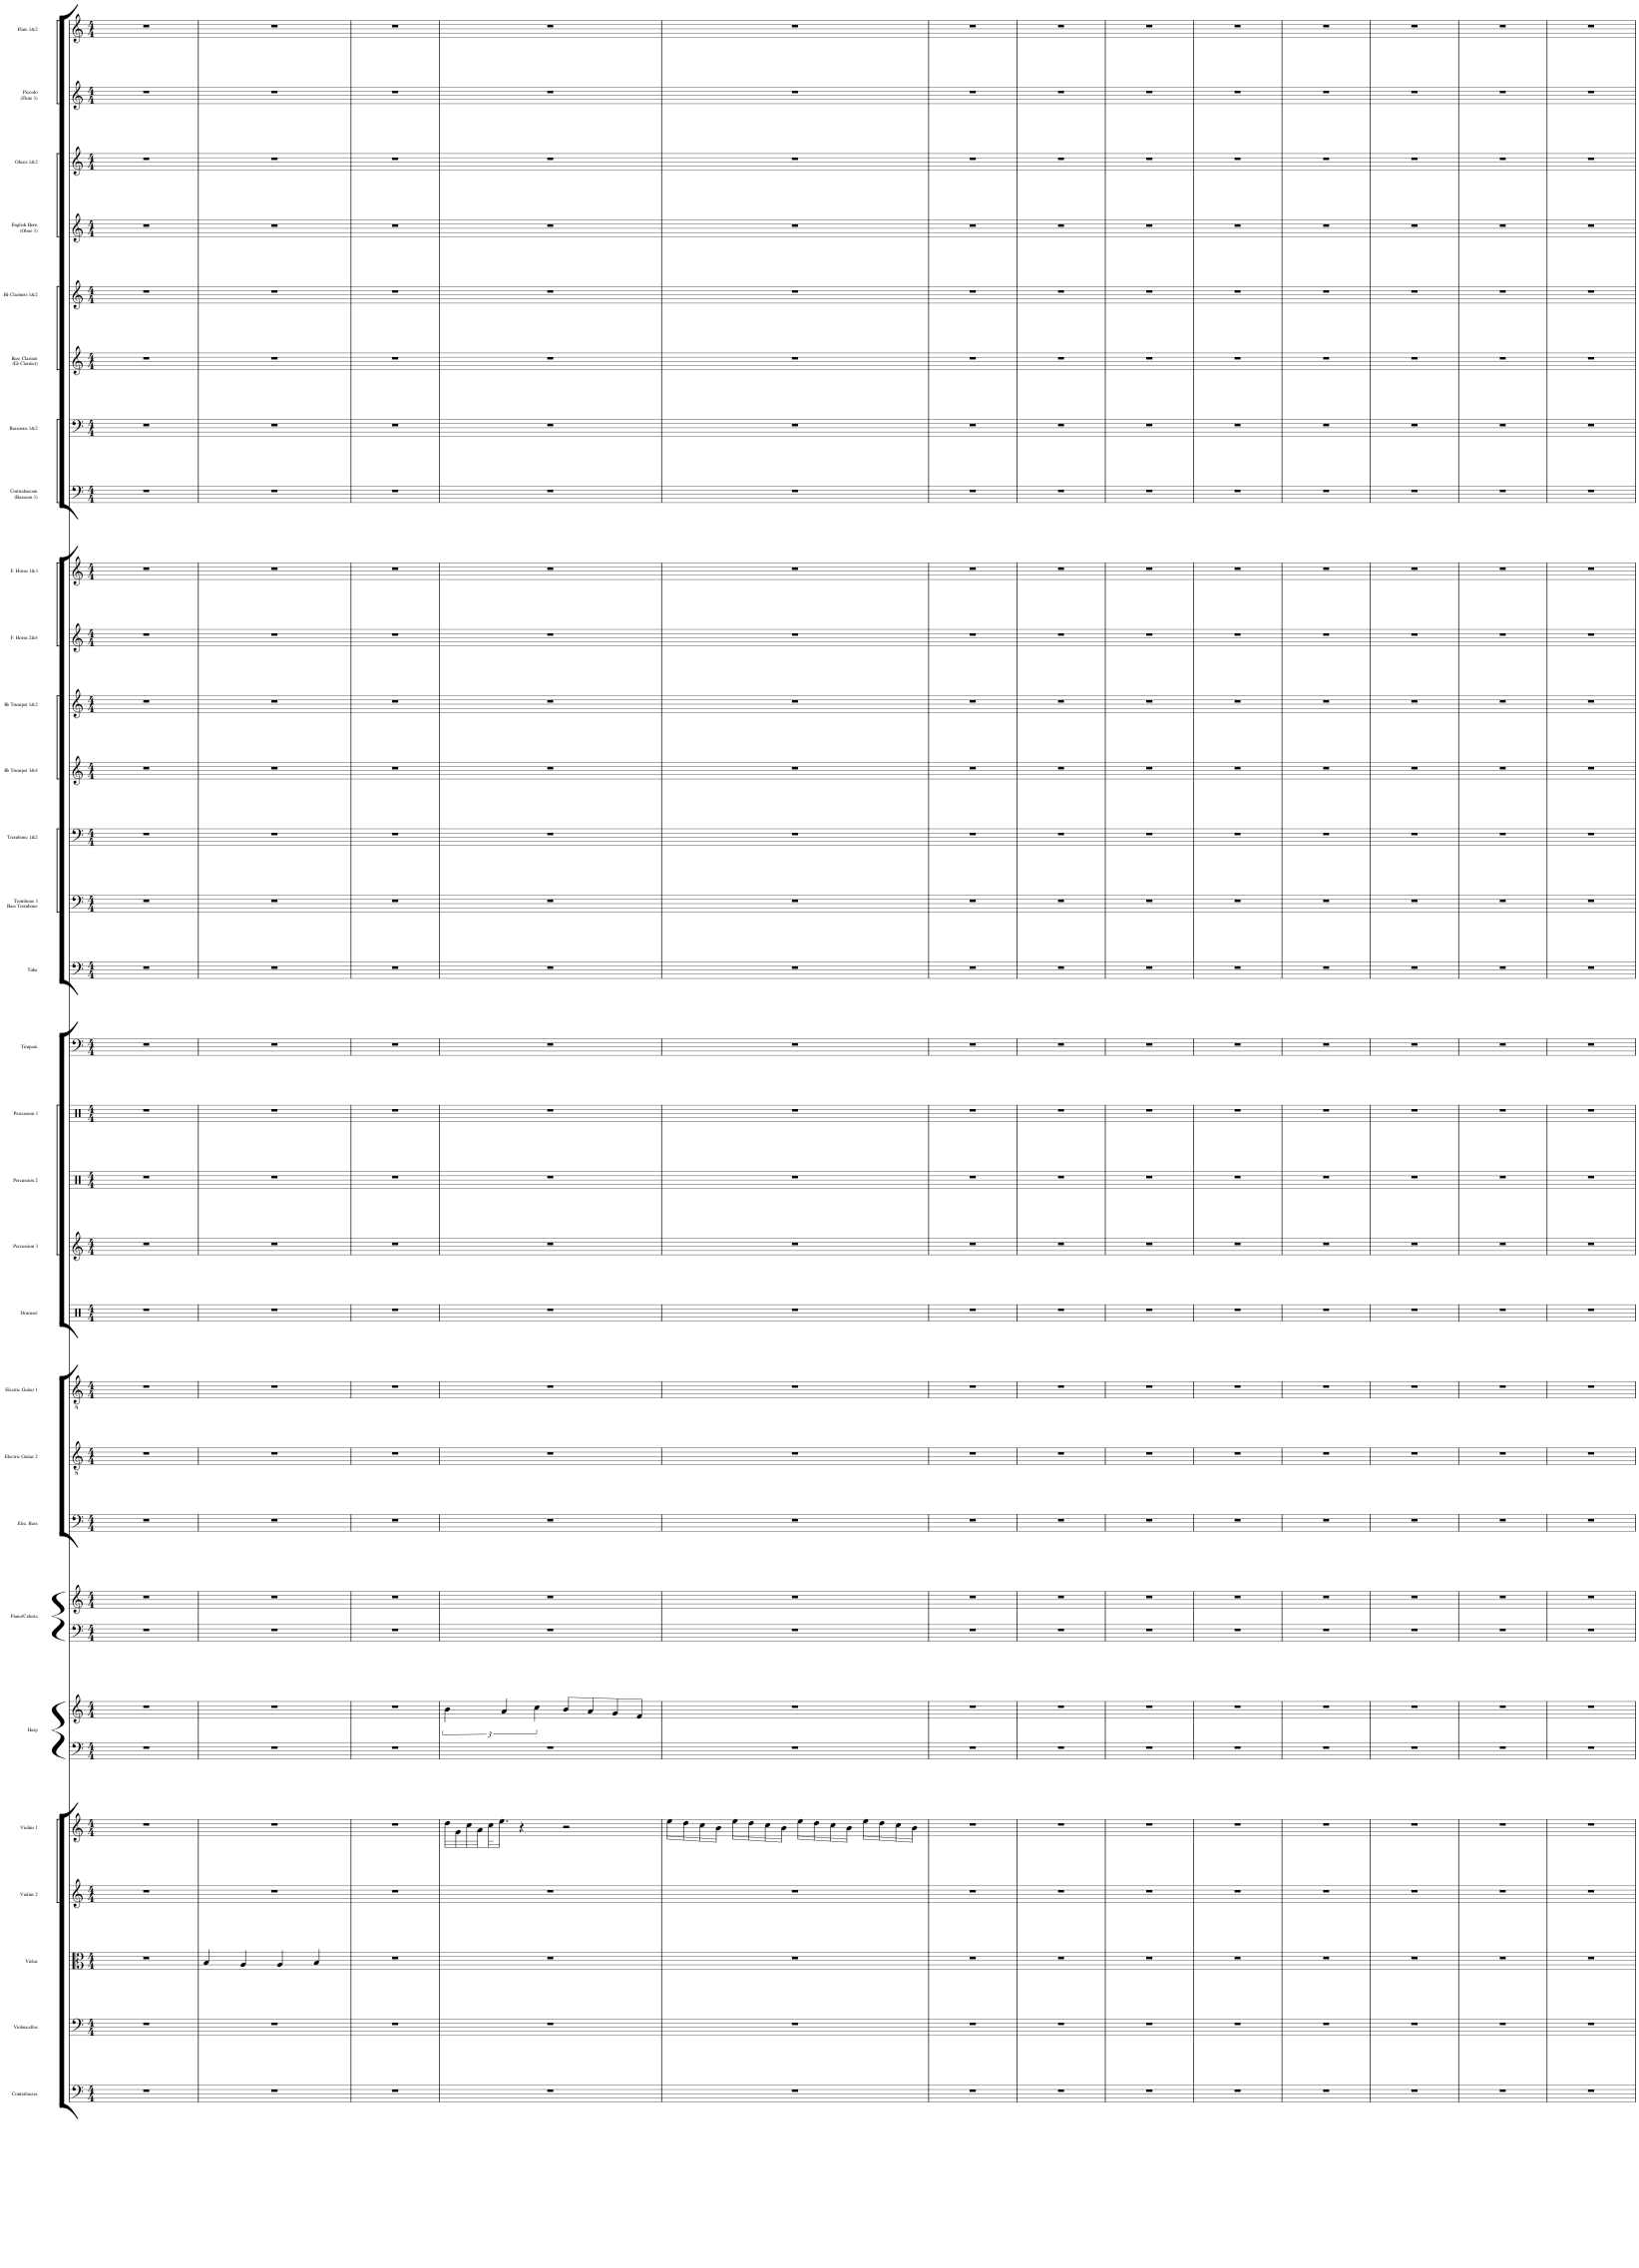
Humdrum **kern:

**kern	**kern	**kern	**kern	**kern	**kern	**kern	**kern	**kern	**kern	**kern	**kern	**kern	**kern	**kern	**kern	**kern	**kern	**kern	**kern	**kern	**kern	**kern	**kern	**kern	**kern	**kern	**kern	**kern	**kern	**kern	**kern
*part30	*part29	*part28	*part27	*part26	*part25	*part25	*part24	*part24	*part23	*part22	*part21	*part20	*part19	*part18	*part17	*part16	*part15	*part14	*part13	*part12	*part11	*part10	*part9	*part8	*part7	*part6	*part5	*part4	*part3	*part2	*part1
*staff32	*staff31	*staff30	*staff29	*staff28	*staff27	*staff26	*staff25	*staff24	*staff23	*staff22	*staff21	*staff20	*staff19	*staff18	*staff17	*staff16	*staff15	*staff14	*staff13	*staff12	*staff11	*staff10	*staff9	*staff8	*staff7	*staff6	*staff5	*staff4	*staff3	*staff2	*staff1
*I"Contrabasses	*I"Violoncellos	*I"Violas	*I"Violins 2	*I"Violins 1	*I"Harp	*	*I"Piano/Celesta	*	*I"Elec. Bass	*I"Electric Guitar 2	*I"Electric Guitar 1	*I"Drumset	*I"Percussion 3	*I"Percussion 2	*I"Percussion 1	*I"Timpani	*I"Tuba	*I"Trombone 3 Bass Trombone	*I"Trombone 1&amp;2	*I"Bb Trumpet 3&amp;4	*I"Bb Trumpet 1&amp;2	*I"F. Horns 2&amp;4	*I"F. Horns 1&amp;3	*I"Contrabasoon (Bassoon 3)	*I"Bassoons 1&amp;2	*I"Bass Clarinet  (Eb Clarniet)	*I"Bb Clarinets 1&amp;2	*I"English Horn (Oboe 3)	*I"Oboes 1&amp;2	*I"Piccolo (Flute 3)	*I"Flute 1&amp;2
*I'Cbs.	*I'Vcs.	*I'Vlas.	*I'Vlns. 2	*I'Vlns. 1	*I'Hrp.	*	*I'Pno. Cel.	*	*I'El. Bass	*I'E. Gtr. 2	*I'E. Gtr. 1	*I'Drs.	*I'Perc. 3	*I'Perc. 2	*I'Perc. 1	*I'Timp.	*I'Tba.	*I'Tbn. 3 B. Tbn.	*I'Tbn. 1&amp;2	*I'Bb Tpt. 3&amp;4	*I'Bb Tpt. 1&amp;2	*I'F Hn. 2&amp;4	*I'F Hn. 1&amp;3	*I'Cbsn. (Bassoon 3)	*I'Bsns. 1&amp;2	*I'B. Cl.  (Eb Cl.)	*I'Bb Cl. 1&amp;2	*I'Eng. Hn. (Oboe 3)	*I'Ob. 1&amp;2	*I'Picc. (Fl. 3)	*I'Fl. 1&amp;2
*stria5	*stria5	*stria5	*stria5	*stria5	*stria5	*stria5	*stria5	*stria5	*stria5	*stria5	*stria5	*stria5	*stria5	*stria5	*stria5	*stria5	*stria5	*stria5	*stria5	*stria5	*stria5	*stria5	*stria5	*stria5	*stria5	*stria5	*stria5	*stria5	*stria5	*stria5	*stria5
*clefF4	*clefF4	*clefC3	*clefG2	*clefG2	*clefF4	*clefG2	*clefF4	*clefG2	*clefF4	*clefGv2	*clefGv2	*clefX	*clefG2	*clefX	*clefX	*clefF4	*clefF4	*clefF4	*clefF4	*clefG2	*clefG2	*clefG2	*clefG2	*clefF4	*clefF4	*clefG2	*clefG2	*clefG2	*clefG2	*clefG2	*clefG2
*Trd7c12	*	*	*	*	*	*	*	*	*Trd7c12	*	*	*	*Trd-14c-24	*	*	*	*	*	*	*Trd1c2	*Trd1c2	*Trd4c7	*Trd4c7	*Trd7c12	*	*Trd8c14	*Trd1c2	*Trd4c7	*	*Trd-7c-12	*
*k[]	*k[]	*k[]	*k[]	*k[]	*k[]	*k[]	*k[]	*k[]	*k[]	*k[]	*k[]	*k[]	*k[]	*k[]	*k[]	*k[]	*k[]	*k[]	*k[]	*k[]	*k[]	*k[]	*k[]	*k[]	*k[]	*k[]	*k[]	*k[]	*k[]	*k[]	*k[]
*M4/4	*M4/4	*M4/4	*M4/4	*M4/4	*M4/4	*M4/4	*M4/4	*M4/4	*M4/4	*M4/4	*M4/4	*M4/4	*M4/4	*M4/4	*M4/4	*M4/4	*M4/4	*M4/4	*M4/4	*M4/4	*M4/4	*M4/4	*M4/4	*M4/4	*M4/4	*M4/4	*M4/4	*M4/4	*M4/4	*M4/4	*M4/4
=1	=1	=1	=1	=1	=1	=1	=1	=1	=1	=1	=1	=1	=1	=1	=1	=1	=1	=1	=1	=1	=1	=1	=1	=1	=1	=1	=1	=1	=1	=1	=1
1r	1r	1r	1r	1r	1r	1r	1r	1r	1r	1r	1r	1r	1r	1r	1r	1r	1r	1r	1r	1r	1r	1r	1r	1r	1r	1r	1r	1r	1r	1r	1r
=2	=2	=2	=2	=2	=2	=2	=2	=2	=2	=2	=2	=2	=2	=2	=2	=2	=2	=2	=2	=2	=2	=2	=2	=2	=2	=2	=2	=2	=2	=2	=2
1r	1r	4B/	1r	1r	1r	1r	1r	1r	1r	1r	1r	1r	1r	1r	1r	1r	1r	1r	1r	1r	1r	1r	1r	1r	1r	1r	1r	1r	1r	1r	1r
.	.	4A/	.	.	.	.	.	.	.	.	.	.	.	.	.	.	.	.	.	.	.	.	.	.	.	.	.	.	.	.	.
.	.	4A/	.	.	.	.	.	.	.	.	.	.	.	.	.	.	.	.	.	.	.	.	.	.	.	.	.	.	.	.	.
.	.	4B/	.	.	.	.	.	.	.	.	.	.	.	.	.	.	.	.	.	.	.	.	.	.	.	.	.	.	.	.	.
=3	=3	=3	=3	=3	=3	=3	=3	=3	=3	=3	=3	=3	=3	=3	=3	=3	=3	=3	=3	=3	=3	=3	=3	=3	=3	=3	=3	=3	=3	=3	=3
1r	1r	1r	1r	1r	1r	1r	1r	1r	1r	1r	1r	1r	1r	1r	1r	1r	1r	1r	1r	1r	1r	1r	1r	1r	1r	1r	1r	1r	1r	1r	1r
=4	=4	=4	=4	=4	=4	=4	=4	=4	=4	=4	=4	=4	=4	=4	=4	=4	=4	=4	=4	=4	=4	=4	=4	=4	=4	=4	=4	=4	=4	=4	=4
1r	1r	1r	1r	32dd\LLL	1r	6b\	1r	1r	1r	1r	1r	1r	1r	1r	1r	1r	1r	1r	1r	1r	1r	1r	1r	1r	1r	1r	1r	1r	1r	1r	1r
.	.	.	.	32g\	.	.	.	.	.	.	.	.	.	.	.	.	.	.	.	.	.	.	.	.	.	.	.	.	.	.	.
.	.	.	.	32cc\	.	.	.	.	.	.	.	.	.	.	.	.	.	.	.	.	.	.	.	.	.	.	.	.	.	.	.
.	.	.	.	32a\	.	.	.	.	.	.	.	.	.	.	.	.	.	.	.	.	.	.	.	.	.	.	.	.	.	.	.
.	.	.	.	32cc\J	.	.	.	.	.	.	.	.	.	.	.	.	.	.	.	.	.	.	.	.	.	.	.	.	.	.	.
.	.	.	.	16.ee\JJ	.	.	.	.	.	.	.	.	.	.	.	.	.	.	.	.	.	.	.	.	.	.	.	.	.	.	.
.	.	.	.	.	.	6a/	.	.	.	.	.	.	.	.	.	.	.	.	.	.	.	.	.	.	.	.	.	.	.	.	.
.	.	.	.	4r	.	.	.	.	.	.	.	.	.	.	.	.	.	.	.	.	.	.	.	.	.	.	.	.	.	.	.
.	.	.	.	.	.	6cc\	.	.	.	.	.	.	.	.	.	.	.	.	.	.	.	.	.	.	.	.	.	.	.	.	.
.	.	.	.	2r	.	8b/L	.	.	.	.	.	.	.	.	.	.	.	.	.	.	.	.	.	.	.	.	.	.	.	.	.
.	.	.	.	.	.	8a/	.	.	.	.	.	.	.	.	.	.	.	.	.	.	.	.	.	.	.	.	.	.	.	.	.
.	.	.	.	.	.	8g/	.	.	.	.	.	.	.	.	.	.	.	.	.	.	.	.	.	.	.	.	.	.	.	.	.
.	.	.	.	.	.	8f/J	.	.	.	.	.	.	.	.	.	.	.	.	.	.	.	.	.	.	.	.	.	.	.	.	.
=5	=5	=5	=5	=5	=5	=5	=5	=5	=5	=5	=5	=5	=5	=5	=5	=5	=5	=5	=5	=5	=5	=5	=5	=5	=5	=5	=5	=5	=5	=5	=5
1r	1r	1r	1r	16ee\LL	1r	1r	1r	1r	1r	1r	1r	1r	1r	1r	1r	1r	1r	1r	1r	1r	1r	1r	1r	1r	1r	1r	1r	1r	1r	1r	1r
.	.	.	.	16dd\	.	.	.	.	.	.	.	.	.	.	.	.	.	.	.	.	.	.	.	.	.	.	.	.	.	.	.
.	.	.	.	16cc\	.	.	.	.	.	.	.	.	.	.	.	.	.	.	.	.	.	.	.	.	.	.	.	.	.	.	.
.	.	.	.	16b\JJ	.	.	.	.	.	.	.	.	.	.	.	.	.	.	.	.	.	.	.	.	.	.	.	.	.	.	.
.	.	.	.	16ee\LL	.	.	.	.	.	.	.	.	.	.	.	.	.	.	.	.	.	.	.	.	.	.	.	.	.	.	.
.	.	.	.	16dd\	.	.	.	.	.	.	.	.	.	.	.	.	.	.	.	.	.	.	.	.	.	.	.	.	.	.	.
.	.	.	.	16cc\	.	.	.	.	.	.	.	.	.	.	.	.	.	.	.	.	.	.	.	.	.	.	.	.	.	.	.
.	.	.	.	16b\JJ	.	.	.	.	.	.	.	.	.	.	.	.	.	.	.	.	.	.	.	.	.	.	.	.	.	.	.
.	.	.	.	16ee\LL	.	.	.	.	.	.	.	.	.	.	.	.	.	.	.	.	.	.	.	.	.	.	.	.	.	.	.
.	.	.	.	16dd\	.	.	.	.	.	.	.	.	.	.	.	.	.	.	.	.	.	.	.	.	.	.	.	.	.	.	.
.	.	.	.	16cc\	.	.	.	.	.	.	.	.	.	.	.	.	.	.	.	.	.	.	.	.	.	.	.	.	.	.	.
.	.	.	.	16b\JJ	.	.	.	.	.	.	.	.	.	.	.	.	.	.	.	.	.	.	.	.	.	.	.	.	.	.	.
.	.	.	.	16ee\LL	.	.	.	.	.	.	.	.	.	.	.	.	.	.	.	.	.	.	.	.	.	.	.	.	.	.	.
.	.	.	.	16dd\	.	.	.	.	.	.	.	.	.	.	.	.	.	.	.	.	.	.	.	.	.	.	.	.	.	.	.
.	.	.	.	16cc\	.	.	.	.	.	.	.	.	.	.	.	.	.	.	.	.	.	.	.	.	.	.	.	.	.	.	.
.	.	.	.	16b\JJ	.	.	.	.	.	.	.	.	.	.	.	.	.	.	.	.	.	.	.	.	.	.	.	.	.	.	.
=6	=6	=6	=6	=6	=6	=6	=6	=6	=6	=6	=6	=6	=6	=6	=6	=6	=6	=6	=6	=6	=6	=6	=6	=6	=6	=6	=6	=6	=6	=6	=6
1r	1r	1r	1r	1r	1r	1r	1r	1r	1r	1r	1r	1r	1r	1r	1r	1r	1r	1r	1r	1r	1r	1r	1r	1r	1r	1r	1r	1r	1r	1r	1r
=7	=7	=7	=7	=7	=7	=7	=7	=7	=7	=7	=7	=7	=7	=7	=7	=7	=7	=7	=7	=7	=7	=7	=7	=7	=7	=7	=7	=7	=7	=7	=7
1r	1r	1r	1r	1r	1r	1r	1r	1r	1r	1r	1r	1r	1r	1r	1r	1r	1r	1r	1r	1r	1r	1r	1r	1r	1r	1r	1r	1r	1r	1r	1r
=8	=8	=8	=8	=8	=8	=8	=8	=8	=8	=8	=8	=8	=8	=8	=8	=8	=8	=8	=8	=8	=8	=8	=8	=8	=8	=8	=8	=8	=8	=8	=8
1r	1r	1r	1r	1r	1r	1r	1r	1r	1r	1r	1r	1r	1r	1r	1r	1r	1r	1r	1r	1r	1r	1r	1r	1r	1r	1r	1r	1r	1r	1r	1r
=9	=9	=9	=9	=9	=9	=9	=9	=9	=9	=9	=9	=9	=9	=9	=9	=9	=9	=9	=9	=9	=9	=9	=9	=9	=9	=9	=9	=9	=9	=9	=9
1r	1r	1r	1r	1r	1r	1r	1r	1r	1r	1r	1r	1r	1r	1r	1r	1r	1r	1r	1r	1r	1r	1r	1r	1r	1r	1r	1r	1r	1r	1r	1r
=10	=10	=10	=10	=10	=10	=10	=10	=10	=10	=10	=10	=10	=10	=10	=10	=10	=10	=10	=10	=10	=10	=10	=10	=10	=10	=10	=10	=10	=10	=10	=10
1r	1r	1r	1r	1r	1r	1r	1r	1r	1r	1r	1r	1r	1r	1r	1r	1r	1r	1r	1r	1r	1r	1r	1r	1r	1r	1r	1r	1r	1r	1r	1r
=11	=11	=11	=11	=11	=11	=11	=11	=11	=11	=11	=11	=11	=11	=11	=11	=11	=11	=11	=11	=11	=11	=11	=11	=11	=11	=11	=11	=11	=11	=11	=11
1r	1r	1r	1r	1r	1r	1r	1r	1r	1r	1r	1r	1r	1r	1r	1r	1r	1r	1r	1r	1r	1r	1r	1r	1r	1r	1r	1r	1r	1r	1r	1r
=12	=12	=12	=12	=12	=12	=12	=12	=12	=12	=12	=12	=12	=12	=12	=12	=12	=12	=12	=12	=12	=12	=12	=12	=12	=12	=12	=12	=12	=12	=12	=12
1r	1r	1r	1r	1r	1r	1r	1r	1r	1r	1r	1r	1r	1r	1r	1r	1r	1r	1r	1r	1r	1r	1r	1r	1r	1r	1r	1r	1r	1r	1r	1r
=13	=13	=13	=13	=13	=13	=13	=13	=13	=13	=13	=13	=13	=13	=13	=13	=13	=13	=13	=13	=13	=13	=13	=13	=13	=13	=13	=13	=13	=13	=13	=13
1r	1r	1r	1r	1r	1r	1r	1r	1r	1r	1r	1r	1r	1r	1r	1r	1r	1r	1r	1r	1r	1r	1r	1r	1r	1r	1r	1r	1r	1r	1r	1r
=	=	=	=	=	=	=	=	=	=	=	=	=	=	=	=	=	=	=	=	=	=	=	=	=	=	=	=	=	=	=	=
*-	*-	*-	*-	*-	*-	*-	*-	*-	*-	*-	*-	*-	*-	*-	*-	*-	*-	*-	*-	*-	*-	*-	*-	*-	*-	*-	*-	*-	*-	*-	*-
